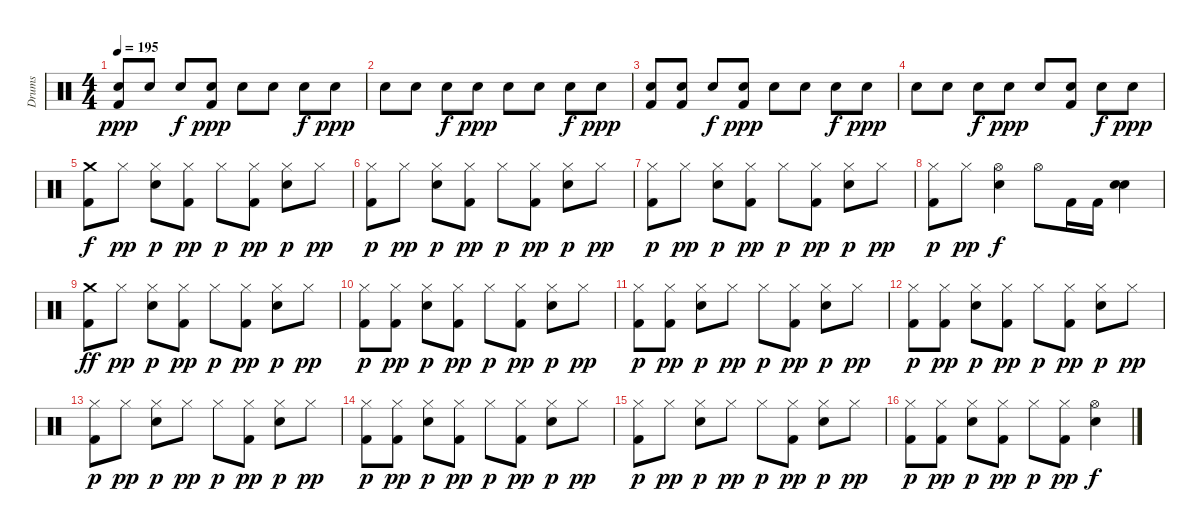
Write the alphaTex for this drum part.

\track ("Drums" "Drums") {instrument percussion}
\staff {score}
\articulation defaults
\ts (4 4)
\tempo 195
\clef neutral
\ks c
("Electric Snare (hit)" "Kick (hit) 2").8{dy ppp} "Electric Snare (hit)".8 "Electric Snare (hit)".8{dy f} ("Electric Snare (hit)" "Kick (hit) 2").8{dy ppp} "Electric Snare (hit)".8 "Electric Snare (hit)".8 "Electric Snare (hit)".8{dy f} "Electric Snare (hit)".8{dy ppp} |
"Electric Snare (hit)".8 "Electric Snare (hit)".8 "Electric Snare (hit)".8{dy f} "Electric Snare (hit)".8{dy ppp} "Electric Snare (hit)".8 "Electric Snare (hit)".8 "Electric Snare (hit)".8{dy f} "Electric Snare (hit)".8{dy ppp} |
("Electric Snare (hit)" "Kick (hit) 2").8 ("Electric Snare (hit)" "Kick (hit) 2").8 "Electric Snare (hit)".8{dy f} ("Electric Snare (hit)" "Kick (hit) 2").8{dy ppp} "Electric Snare (hit)".8 "Electric Snare (hit)".8 "Electric Snare (hit)".8{dy f} "Electric Snare (hit)".8{dy ppp} |
"Electric Snare (hit)".8 "Electric Snare (hit)".8 "Electric Snare (hit)".8{dy f} "Electric Snare (hit)".8{dy ppp} "Electric Snare (hit)".8 ("Electric Snare (hit)" "Kick (hit) 2").8 "Electric Snare (hit)".8{dy f} "Electric Snare (hit)".8{dy ppp} |
("Crash medium (hit)" "Kick (hit) 2").8{dy f} "Hi-Hat (closed)".8{dy pp} ("Hi-Hat (closed)" "Electric Snare (hit)").8{dy p} ("Hi-Hat (closed)" "Kick (hit) 2").8{dy pp} "Hi-Hat (closed)".8{dy p} ("Hi-Hat (closed)" "Kick (hit) 2").8{dy pp} ("Hi-Hat (closed)" "Electric Snare (hit)").8{dy p} "Hi-Hat (closed)".8{dy pp} |
("Hi-Hat (closed)" "Kick (hit) 2").8{dy p} "Hi-Hat (closed)".8{dy pp} ("Hi-Hat (closed)" "Electric Snare (hit)").8{dy p} ("Hi-Hat (closed)" "Kick (hit) 2").8{dy pp} "Hi-Hat (closed)".8{dy p} ("Hi-Hat (closed)" "Kick (hit) 2").8{dy pp} ("Hi-Hat (closed)" "Electric Snare (hit)").8{dy p} "Hi-Hat (closed)".8{dy pp} |
("Hi-Hat (closed)" "Kick (hit) 2").8{dy p} "Hi-Hat (closed)".8{dy pp} ("Hi-Hat (closed)" "Electric Snare (hit)").8{dy p} ("Hi-Hat (closed)" "Kick (hit) 2").8{dy pp} "Hi-Hat (closed)".8{dy p} ("Hi-Hat (closed)" "Kick (hit) 2").8{dy pp} ("Hi-Hat (closed)" "Electric Snare (hit)").8{dy p} "Hi-Hat (closed)".8{dy pp} |
("Hi-Hat (closed)" "Kick (hit) 2").8{dy p} "Hi-Hat (closed)".8{dy pp} ("Hi-Hat (open)" "Electric Snare (hit)").4{dy f} "Hi-Hat (open)".8 "Kick (hit) 2".16 "Kick (hit) 2".16 ("Electric Snare (hit)" "Electric Snare (hit)").4 |
("Crash medium (hit)" "Kick (hit) 2").8{dy ff} "Hi-Hat (closed)".8{dy pp} ("Hi-Hat (closed)" "Electric Snare (hit)").8{dy p} ("Hi-Hat (closed)" "Kick (hit) 2").8{dy pp} "Hi-Hat (closed)".8{dy p} ("Hi-Hat (closed)" "Kick (hit) 2").8{dy pp} ("Hi-Hat (closed)" "Electric Snare (hit)").8{dy p} "Hi-Hat (closed)".8{dy pp} |
("Hi-Hat (closed)" "Kick (hit) 2").8{dy p} ("Hi-Hat (closed)" "Kick (hit) 2").8{dy pp} ("Hi-Hat (closed)" "Electric Snare (hit)").8{dy p} ("Hi-Hat (closed)" "Kick (hit) 2").8{dy pp} "Hi-Hat (closed)".8{dy p} ("Hi-Hat (closed)" "Kick (hit) 2").8{dy pp} ("Hi-Hat (closed)" "Electric Snare (hit)").8{dy p} "Hi-Hat (closed)".8{dy pp} |
("Hi-Hat (closed)" "Kick (hit) 2").8{dy p} ("Hi-Hat (closed)" "Kick (hit) 2").8{dy pp} ("Hi-Hat (closed)" "Electric Snare (hit)").8{dy p} "Hi-Hat (closed)".8{dy pp} "Hi-Hat (closed)".8{dy p} ("Hi-Hat (closed)" "Kick (hit) 2").8{dy pp} ("Hi-Hat (closed)" "Electric Snare (hit)").8{dy p} "Hi-Hat (closed)".8{dy pp} |
("Hi-Hat (closed)" "Kick (hit) 2").8{dy p} ("Hi-Hat (closed)" "Kick (hit) 2").8{dy pp} ("Hi-Hat (closed)" "Electric Snare (hit)").8{dy p} ("Hi-Hat (closed)" "Kick (hit) 2").8{dy pp} "Hi-Hat (closed)".8{dy p} ("Hi-Hat (closed)" "Kick (hit) 2").8{dy pp} ("Hi-Hat (closed)" "Electric Snare (hit)").8{dy p} "Hi-Hat (closed)".8{dy pp} |
("Hi-Hat (closed)" "Kick (hit) 2").8{dy p} "Hi-Hat (closed)".8{dy pp} ("Hi-Hat (closed)" "Electric Snare (hit)").8{dy p} "Hi-Hat (closed)".8{dy pp} "Hi-Hat (closed)".8{dy p} ("Hi-Hat (closed)" "Kick (hit) 2").8{dy pp} ("Hi-Hat (closed)" "Electric Snare (hit)").8{dy p} "Hi-Hat (closed)".8{dy pp} |
("Hi-Hat (closed)" "Kick (hit) 2").8{dy p} ("Hi-Hat (closed)" "Kick (hit) 2").8{dy pp} ("Hi-Hat (closed)" "Electric Snare (hit)").8{dy p} ("Hi-Hat (closed)" "Kick (hit) 2").8{dy pp} "Hi-Hat (closed)".8{dy p} ("Hi-Hat (closed)" "Kick (hit) 2").8{dy pp} ("Hi-Hat (closed)" "Electric Snare (hit)").8{dy p} "Hi-Hat (closed)".8{dy pp} |
("Hi-Hat (closed)" "Kick (hit) 2").8{dy p} "Hi-Hat (closed)".8{dy pp} ("Hi-Hat (closed)" "Electric Snare (hit)").8{dy p} "Hi-Hat (closed)".8{dy pp} "Hi-Hat (closed)".8{dy p} ("Hi-Hat (closed)" "Kick (hit) 2").8{dy pp} ("Hi-Hat (closed)" "Electric Snare (hit)").8{dy p} "Hi-Hat (closed)".8{dy pp} |
("Hi-Hat (closed)" "Kick (hit) 2").8{dy p} ("Hi-Hat (closed)" "Kick (hit) 2").8{dy pp} ("Hi-Hat (closed)" "Electric Snare (hit)").8{dy p} ("Hi-Hat (closed)" "Kick (hit) 2").8{dy pp} "Hi-Hat (closed)".8{dy p} ("Hi-Hat (closed)" "Kick (hit) 2").8{dy pp} ("Hi-Hat (open)" "Electric Snare (hit)").4{dy f}
